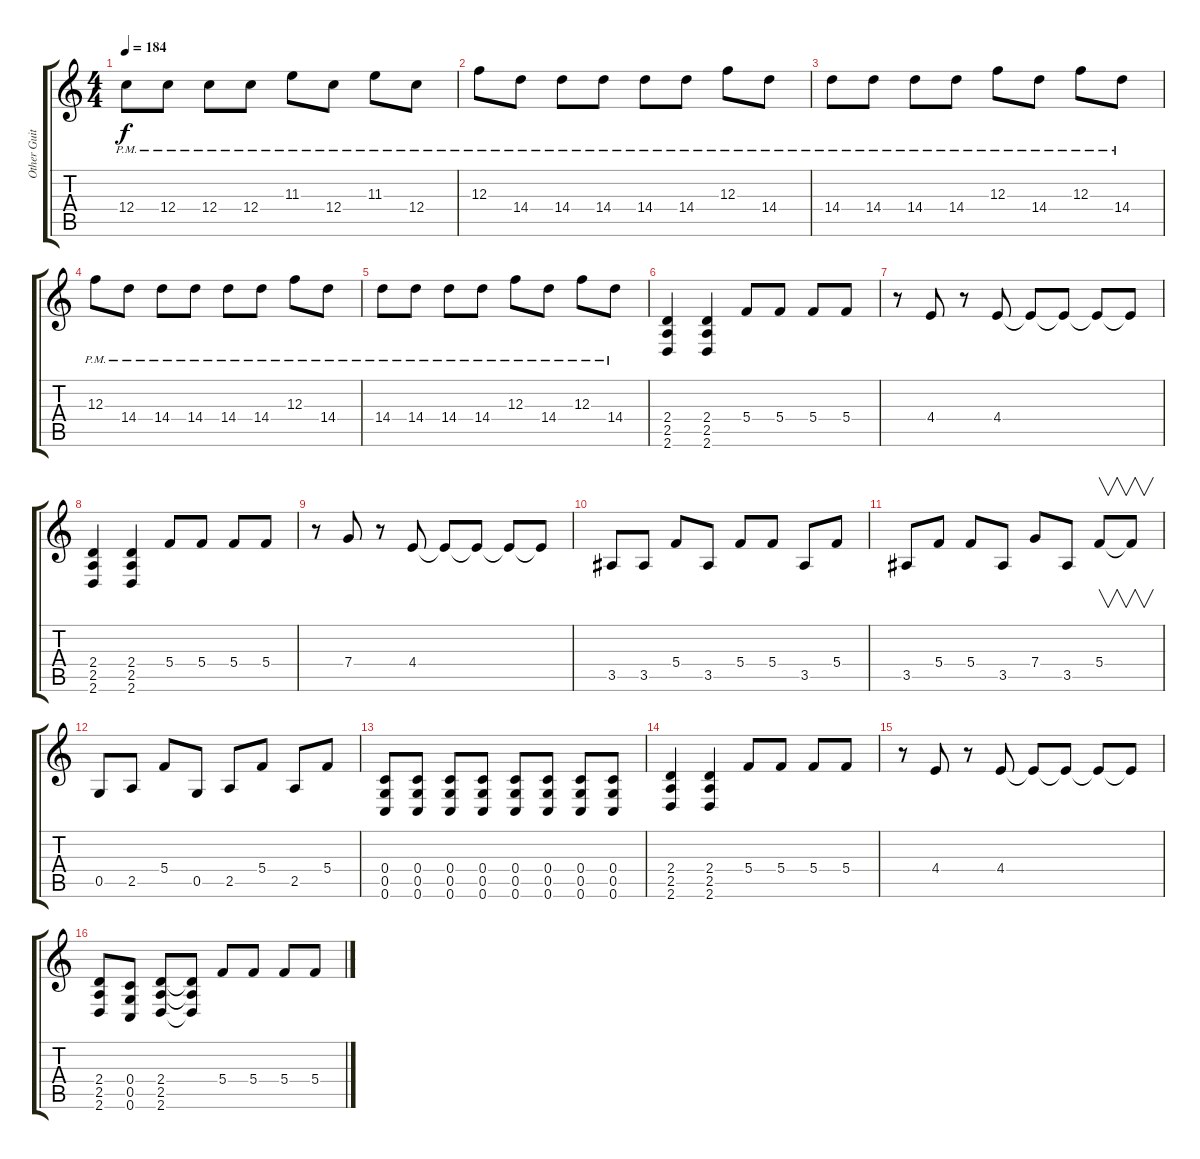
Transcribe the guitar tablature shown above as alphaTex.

\track ("Other Guitar 1 (Studio)" "Other Guit") {instrument distortionguitar}
\staff {score tabs}
\tuning (D4 A3 F3 C3 G2 C2) {hide}
\ts (4 4)
\tempo 184
\clef g2
\ks c
12.4{pm}.8{dy f} 12.4{pm}.8 12.4{pm}.8 12.4{pm}.8 11.3{pm}.8 12.4{pm}.8 11.3{pm}.8 12.4{pm}.8 |
12.3{pm}.8 14.4{pm}.8 14.4{pm}.8 14.4{pm}.8 14.4{pm}.8 14.4{pm}.8 12.3{pm}.8 14.4{pm}.8 |
14.4{pm}.8 14.4{pm}.8 14.4{pm}.8 14.4{pm}.8 12.3{pm}.8 14.4{pm}.8 12.3{pm}.8 14.4{pm}.8 |
12.3{pm}.8 14.4{pm}.8 14.4{pm}.8 14.4{pm}.8 14.4{pm}.8 14.4{pm}.8 12.3{pm}.8 14.4{pm}.8 |
14.4{pm}.8 14.4{pm}.8 14.4{pm}.8 14.4{pm}.8 12.3{pm}.8 14.4{pm}.8 12.3{pm}.8 14.4{pm}.8 |
(2.4 2.5 2.6).4 (2.4 2.5 2.6).4 5.4.8 5.4.8 5.4.8 5.4.8 |
r.8 4.4.8 r.8 4.4.8 4.4{t}.8 4.4{t}.8 4.4{t}.8 4.4{t}.8 |
(2.4 2.5 2.6).4 (2.4 2.5 2.6).4 5.4.8 5.4.8 5.4.8 5.4.8 |
r.8 7.4.8 r.8 4.4.8 4.4{t}.8 4.4{t}.8 4.4{t}.8 4.4{t}.8 |
3.5.8 3.5.8 5.4.8 3.5.8 5.4.8 5.4.8 3.5.8 5.4.8 |
3.5.8 5.4.8 5.4.8 3.5.8 7.4.8 3.5.8 5.4.8{v} 5.4{t}.8{v} |
0.5.8 2.5.8 5.4.8 0.5.8 2.5.8 5.4.8 2.5.8 5.4.8 |
(0.4 0.5 0.6).8 (0.4 0.5 0.6).8 (0.4 0.5 0.6).8 (0.4 0.5 0.6).8 (0.4 0.5 0.6).8 (0.4 0.5 0.6).8 (0.4 0.5 0.6).8 (0.4 0.5 0.6).8 |
(2.4 2.5 2.6).4 (2.4 2.5 2.6).4 5.4.8 5.4.8 5.4.8 5.4.8 |
r.8 4.4.8 r.8 4.4.8 4.4{t}.8 4.4{t}.8 4.4{t}.8 4.4{t}.8 |
(2.4 2.5 2.6).8 (0.4 0.5 0.6).8 (2.4 2.5 2.6).8 (2.4{t} 2.5{t} 2.6{t}).8 5.4.8 5.4.8 5.4.8 5.4.8
